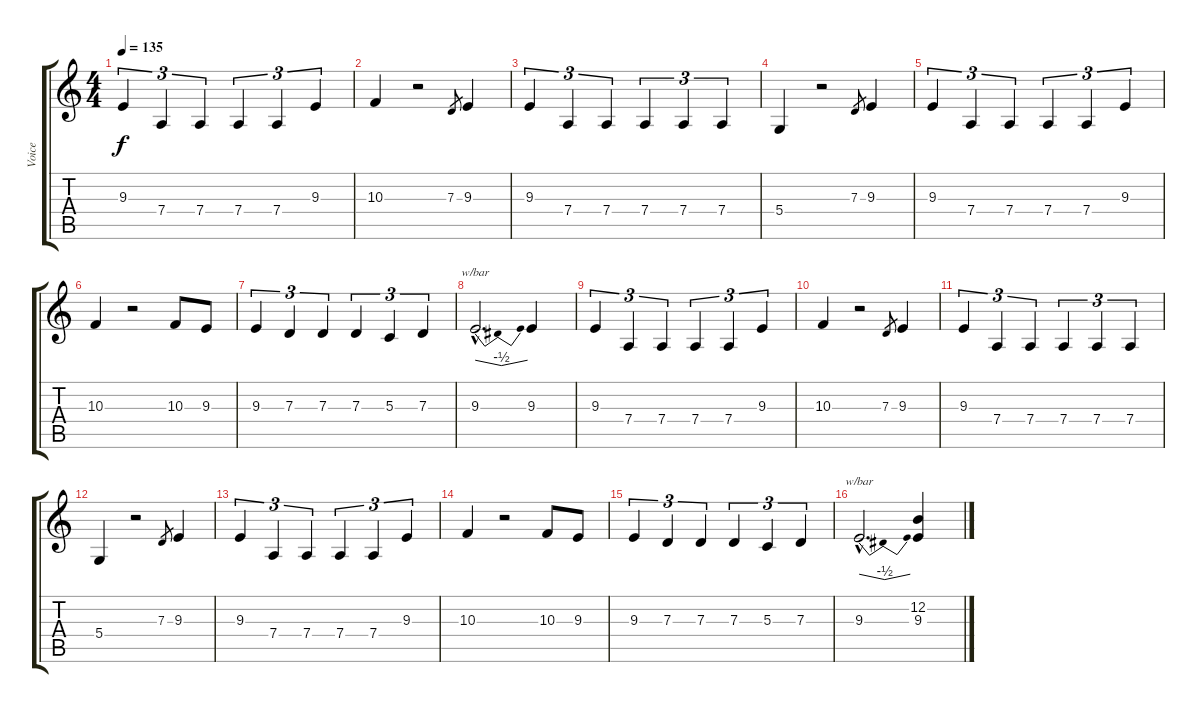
\track ("Voice" "Voice") {instrument lead6voice}
\staff {score tabs}
\tuning (E4 B3 G3 D3 A2 E2) {hide}
\ts (4 4)
\tempo 135
\clef g2
\ks c
9.3.4{tu (3 2) dy f} 7.4.4{tu (3 2)} 7.4.4{tu (3 2)} 7.4.4{tu (3 2)} 7.4.4{tu (3 2)} 9.3.4{tu (3 2)} |
10.3.4 r.2 7.3.8{gr} 9.3.4 |
9.3.4{tu (3 2)} 7.4.4{tu (3 2)} 7.4.4{tu (3 2)} 7.4.4{tu (3 2)} 7.4.4{tu (3 2)} 7.4.4{tu (3 2)} |
5.4.4 r.2 7.3.8{gr} 9.3.4 |
9.3.4{tu (3 2)} 7.4.4{tu (3 2)} 7.4.4{tu (3 2)} 7.4.4{tu (3 2)} 7.4.4{tu (3 2)} 9.3.4{tu (3 2)} |
10.3.4 r.2 10.3.8 9.3.8 |
9.3.4{tu (3 2)} 7.3.4{tu (3 2)} 7.3.4{tu (3 2)} 7.3.4{tu (3 2)} 5.3.4{tu (3 2)} 7.3.4{tu (3 2)} |
9.3{hac}.2{d tbe (dip default 0 0 55 -2 60 0)} 9.3.4 |
9.3.4{tu (3 2)} 7.4.4{tu (3 2)} 7.4.4{tu (3 2)} 7.4.4{tu (3 2)} 7.4.4{tu (3 2)} 9.3.4{tu (3 2)} |
10.3.4 r.2 7.3.8{gr} 9.3.4 |
9.3.4{tu (3 2)} 7.4.4{tu (3 2)} 7.4.4{tu (3 2)} 7.4.4{tu (3 2)} 7.4.4{tu (3 2)} 7.4.4{tu (3 2)} |
5.4.4 r.2 7.3.8{gr} 9.3.4 |
9.3.4{tu (3 2)} 7.4.4{tu (3 2)} 7.4.4{tu (3 2)} 7.4.4{tu (3 2)} 7.4.4{tu (3 2)} 9.3.4{tu (3 2)} |
10.3.4 r.2 10.3.8 9.3.8 |
9.3.4{tu (3 2)} 7.3.4{tu (3 2)} 7.3.4{tu (3 2)} 7.3.4{tu (3 2)} 5.3.4{tu (3 2)} 7.3.4{tu (3 2)} |
9.3{hac}.2{d tbe (dip default 0 0 55 -2 60 0)} (12.2 9.3).4
